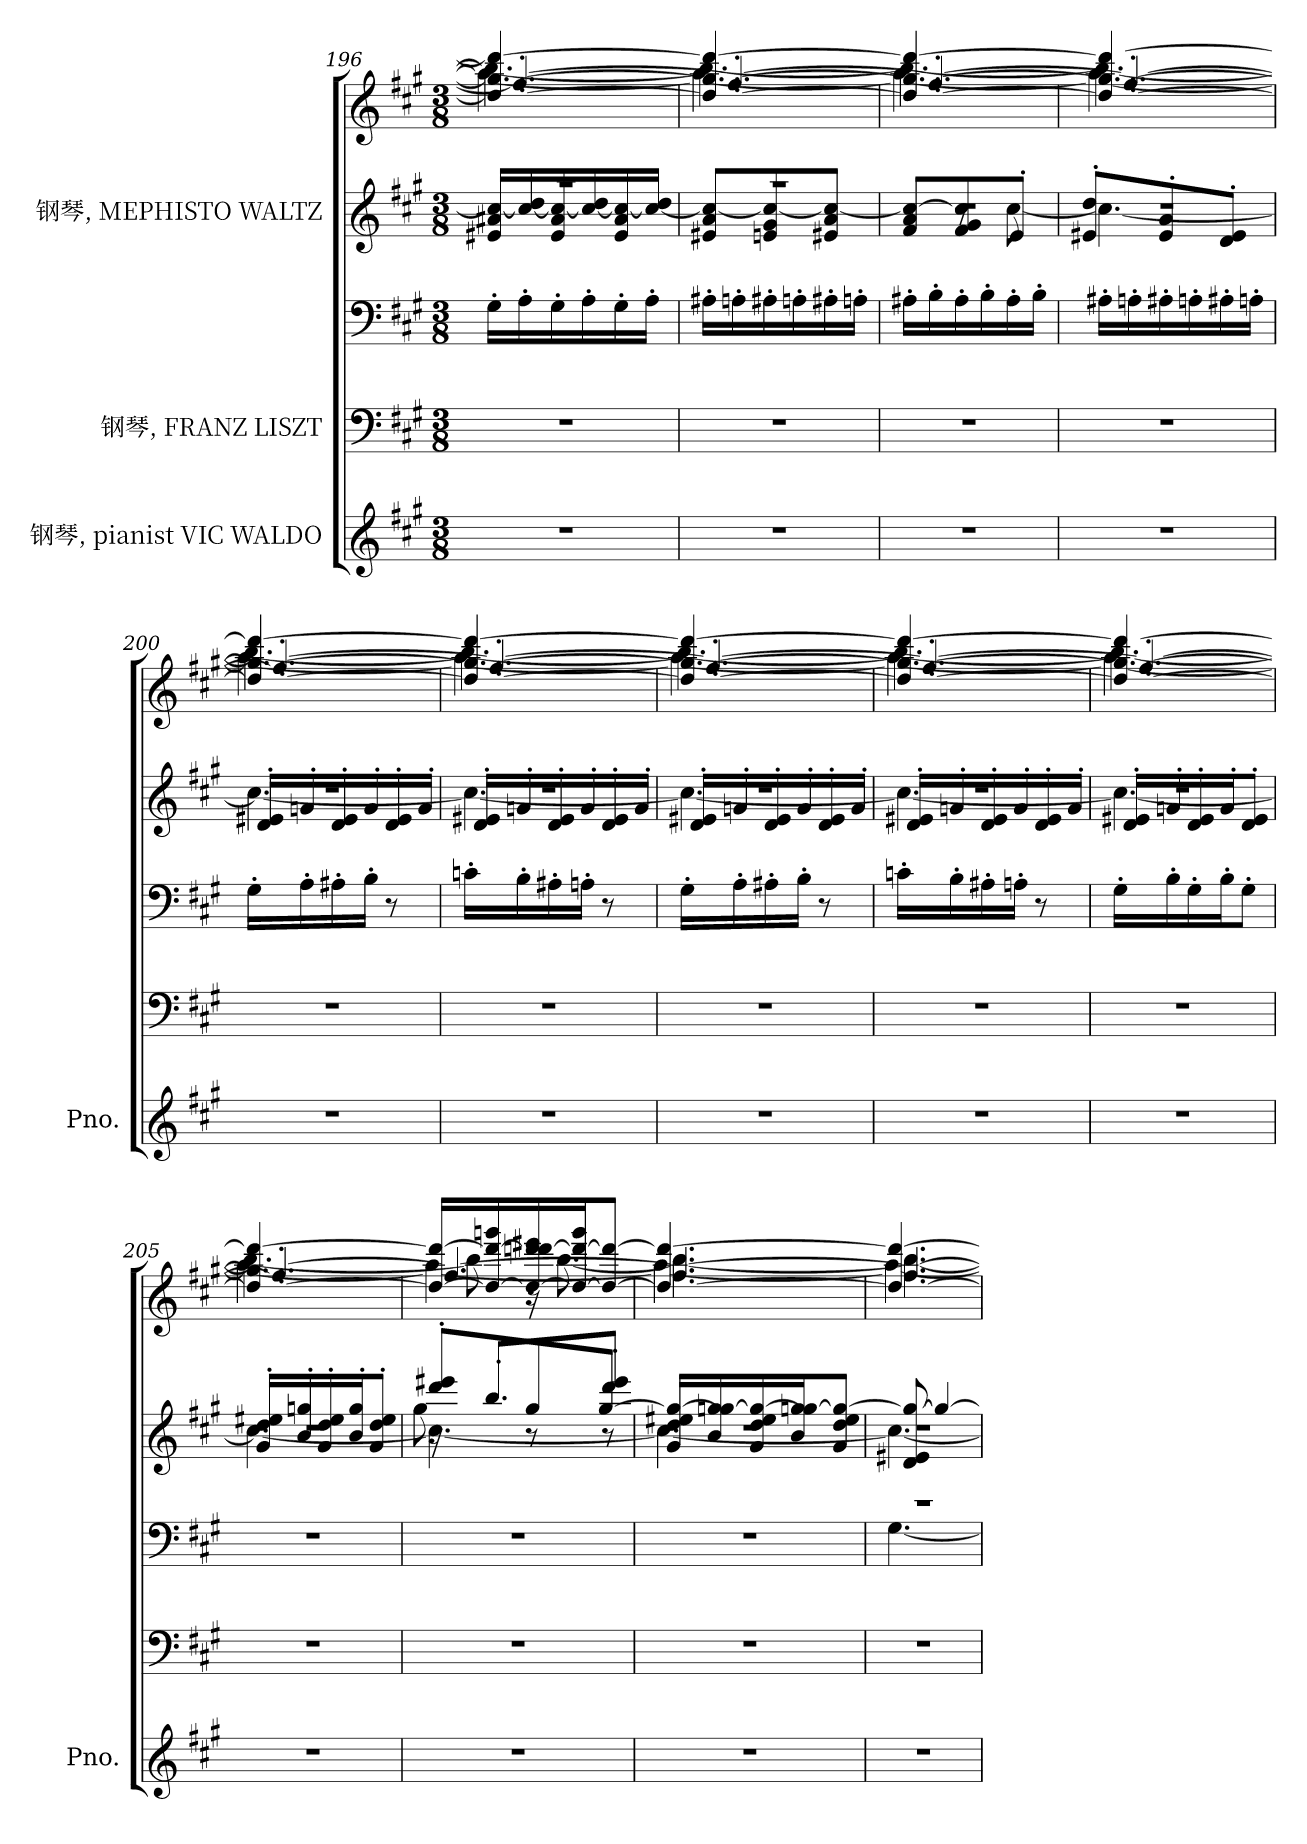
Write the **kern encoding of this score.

**kern	**kern	**kern	**kern	**kern
*part3	*part2	*part2	*part1	*part1
*staff5	*staff4	*staff3	*staff2	*staff1
*I"钢琴, pianist VIC WALDO	*I"钢琴, FRANZ LISZT	*	*I"钢琴, MEPHISTO WALTZ	*
*I'Pno.	*	*	*	*
!!LO:LB:g=z
*clefG2	*clefF4	*clefF4	*clefG2	*clefG2
*k[f#c#g#]	*k[f#c#g#]	*k[f#c#g#]	*k[f#c#g#]	*k[f#c#g#]
*M3/8	*M3/8	*M3/8	*M3/8	*M3/8
=196	=196	=196	=196	=196
*	*	*	*^	*^
*	*	*	*	*	*	*^
*	*	*	*	*	*	*	*^
4.r	4.r	16G#'\LL	4.r	16e#X/ 16a#X/ 16cc#/_LL	4.dd#/_ 4.gg#/_ 4.ddd#/_	4.aa\_	4.ff#/_	4.bb\_
.	.	16A'\	.	16cc#/_ 16dd/	.	.	.	.
.	.	16G#'\	.	16e#/ 16a#/ 16cc#/_	.	.	.	.
.	.	16A'\	.	16cc#/_ 16dd/	.	.	.	.
.	.	16G#'\	.	16e#/ 16a#/ 16cc#/_	.	.	.	.
.	.	16A'\JJ	.	16cc#/_ 16dd/JJ	.	.	.	.
=197	=197	=197	=197	=197	=197	=197	=197	=197
4.r	4.r	16A#X'\LL	4.r	8e#X/ 8a/ 8cc#/_L	4.dd#/_ 4.gg#/_ 4.ddd#/_	4.aa\_	4.ff#/_	4.bb\_
.	.	16An'\	.	.	.	.	.	.
.	.	16A#X'\	.	8en/ 8g#/ 8cc#/_	.	.	.	.
.	.	16An'\	.	.	.	.	.	.
.	.	16A#X'\	.	8e#X/ 8a/ 8cc#/_J	.	.	.	.
.	.	16An'\JJ	.	.	.	.	.	.
=198	=198	=198	=198	=198	=198	=198	=198	=198
*	*	*	*	*^	*	*	*	*
4.r	4.r	16A#X'\LL	4.r	8r	8f#/ 8a/ 8cc#/_L	4.dd#/_ 4.gg#/_ 4.ddd#/_	4.aa\_	4.ff#/_	4.bb\_
.	.	16B'\	.	.	.	.	.	.	.
.	.	16A#'\	.	8r	8f#/ 8g#/ 8cc#/]	.	.	.	.
.	.	16B'\	.	.	.	.	.	.	.
.	.	16A#'\	.	[8cc#\	8e'/J	.	.	.	.
.	.	16B'\JJ	.	.	.	.	.	.	.
=199	=199	=199	=199	=199	=199	=199	=199	=199	=199
4.r	4.r	16A#X'\LL	4.r	4.cc#\_	8e#X/' 8dd/'L	4.dd#/_ 4.gg#/_ 4.ddd#/_	4.aa\_	4.ff#/_	4.bb\_
.	.	16An'\	.	.	.	.	.	.	.
.	.	16A#X'\	.	.	8e#/' 8a/'	.	.	.	.
.	.	16An'\	.	.	.	.	.	.	.
.	.	16A#X'\	.	.	8d/' 8e#/'J	.	.	.	.
.	.	16An'\JJ	.	.	.	.	.	.	.
!!LO:PB:g=z	!!	!!	!!
=200	=200	=200	=200	=200	=200	=200	=200	=200	=200
4.r	4.r	16G#'\LL	4.r	4.cc#\_	16d/' 16e#X/'LL	4.dd#/_ 4.gg#/_ 4.ddd#/_	4.aa\_	4.ff#/_	4.bb\_
.	.	16A'\	.	.	16gn'/	.	.	.	.
.	.	16A#X'\	.	.	16d/' 16e#/'	.	.	.	.
.	.	16B'\JJ	.	.	16g'/	.	.	.	.
.	.	8r	.	.	16d/' 16e#/'	.	.	.	.
.	.	.	.	.	16g'/JJ	.	.	.	.
=201	=201	=201	=201	=201	=201	=201	=201	=201	=201
4.r	4.r	16cn'\LL	4.r	4.cc#\_	16d/' 16e#X/'LL	4.dd#/_ 4.gg#/_ 4.ddd#/_	4.aa\_	4.ff#/_	4.bb\_
.	.	16B'\	.	.	16gn'/	.	.	.	.
.	.	16A#X'\	.	.	16d/' 16e#/'	.	.	.	.
.	.	16An'\JJ	.	.	16g'/	.	.	.	.
.	.	8r	.	.	16d/' 16e#/'	.	.	.	.
.	.	.	.	.	16g'/JJ	.	.	.	.
=202	=202	=202	=202	=202	=202	=202	=202	=202	=202
4.r	4.r	16G#'\LL	4.r	4.cc#\_	16d/' 16e#X/'LL	4.dd#/_ 4.gg#/_ 4.ddd#/_	4.aa\_	4.ff#/_	4.bb\_
.	.	16A'\	.	.	16gn'/	.	.	.	.
.	.	16A#X'\	.	.	16d/' 16e#/'	.	.	.	.
.	.	16B'\JJ	.	.	16g'/	.	.	.	.
.	.	8r	.	.	16d/' 16e#/'	.	.	.	.
.	.	.	.	.	16g'/JJ	.	.	.	.
!!LO:LB:g=z	!!	!!	!!
=203	=203	=203	=203	=203	=203	=203	=203	=203	=203
4.r	4.r	16cn'\LL	4.r	4.cc#\_	16d/' 16e#X/'LL	4.dd#/_ 4.gg#/_ 4.ddd#/_	4.aa\_	4.ff#/_	4.bb\_
.	.	16B'\	.	.	16gn'/	.	.	.	.
.	.	16A#X'\	.	.	16d/' 16e#/'	.	.	.	.
.	.	16An'\JJ	.	.	16g'/	.	.	.	.
.	.	8r	.	.	16d/' 16e#/'	.	.	.	.
.	.	.	.	.	16g'/JJ	.	.	.	.
=204	=204	=204	=204	=204	=204	=204	=204	=204	=204
4.r	4.r	16G#'\LL	4.r	4.cc#\_	16d/' 16e#X/'LL	4.dd#/_ 4.gg#/_ 4.ddd#/_	4.aa\_	4.ff#/_	4.bb\_
.	.	16B'\	.	.	16gn'/	.	.	.	.
.	.	16G#'\	.	.	16d/' 16e#/'	.	.	.	.
.	.	16B'\J	.	.	16g'/J	.	.	.	.
.	.	8G#'\J	.	.	8d/' 8e#/'J	.	.	.	.
=205	=205	=205	=205	=205	=205	=205	=205	=205	=205
4.r	4.r	4.r	4.r	4.cc#\_	16g#/' 16dd/' 16ee#X/'LL	4.dd#/_ 4.gg#/] 4.ddd#/_	4.aa\_	4.ff#/_	4.bb\_
.	.	.	.	.	16b/' 16ggn/'	.	.	.	.
.	.	.	.	.	16g#/' 16dd/' 16ee#/'	.	.	.	.
.	.	.	.	.	16b/' 16gg/'J	.	.	.	.
.	.	.	.	.	8g#/' 8dd/' 8ee#/'J	.	.	.	.
!!LO:PB:g=z	!!	!!	!!
=206	=206	=206	=206	=206	=206	=206	=206	=206	=206
*	*	*	*	*	*^	*	*	*	*
4.r	4.r	4.r	16r	4.cc#\_	8ddd/' 8eee#X/'L	8gg#\	16dd#/_ 16ddd#/_LL	4.aa\_	4.ff#/_	8bb\]
.	.	.	8.bb'/L	.	.	.	16dd#/_ 16ddd#/_ 16gggn/	.	.	.
.	.	.	.	.	8gg#/	8r	16dd#/_ 16dddn/ 16ddd#/_ 16eee#X/	.	.	16r
.	.	.	.	.	.	.	16dd#/_ 16ddd#/_ 16ggg/J	.	.	[8.bb\
.	.	.	8ddd/' 8eee#/'J	.	[8gg#/J	8r	8dd#/_ 8ddd#/_J	.	.	.
*	*	*	*	*	*v	*v	*	*	*	*
=207	=207	=207	=207	=207	=207	=207	=207	=207	=207
4.r	4.r	4.r	4.r	4.cc#\_	16g#/ 16dd/ 16ee#X/ 16gg#/_LL	4.dd#/_ 4.ddd#/_	4.aa\_	4.ff#/_	4.bb\_
.	.	.	.	.	16b/ 16ggn/ 16gg#/_	.	.	.	.
.	.	.	.	.	16g#/ 16dd/ 16ee#/ 16gg#/_	.	.	.	.
.	.	.	.	.	16b/ 16ggn/ 16gg#/_J	.	.	.	.
.	.	.	.	.	8g#/ 8dd/ 8ee#/ 8gg#/_J	.	.	.	.
=208	=208	=208	=208	=208	=208	=208	=208	=208	=208
*	*	*^	*	*	*	*	*	*	*
4.r	4.r	4.r	[4.G#\	4.r	4.cc#\_	8d/ 8e#X/ 8gg#/_	4.dd#/_ 4.ddd#/_	4.aa\_	4.ff#/_	4.bb\_
.	.	.	.	.	.	4gg#/_	.	.	.	.
*	*	*v	*v	*	*	*	*	*	*	*
*	*	*	*v	*v	*v	*	*	*	*
*	*	*	*	*v	*v	*v	*v
=	=	=	=	=
*-	*-	*-	*-	*-
